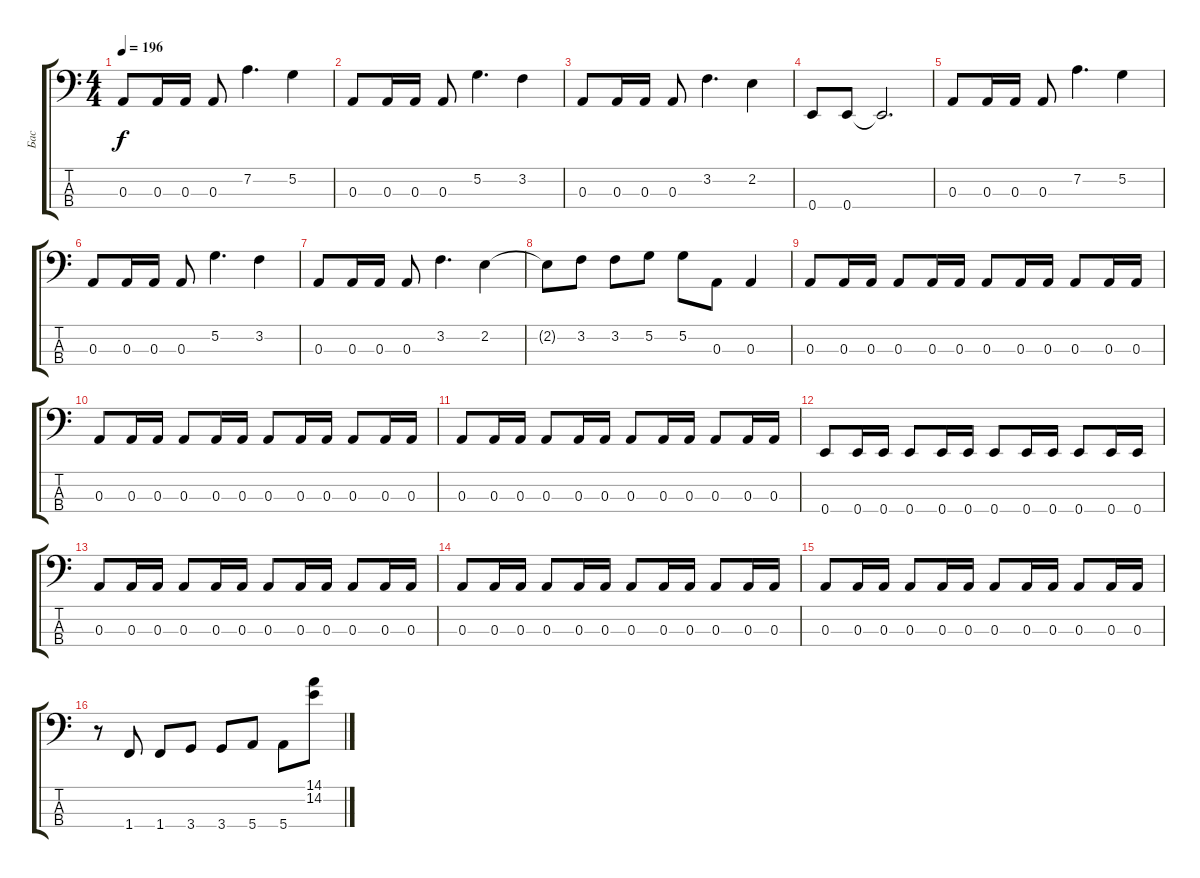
\track ("Бас" "Бас") {instrument electricbasspick}
\staff {score tabs}
\tuning (G2 D2 A1 E1) {hide}
\ts (4 4)
\tempo 196
\clef f4
\ks c
0.3.8{dy f instrument electricbasspick} 0.3.16 0.3.16 0.3.8 7.2.4{d} 5.2.4 |
0.3.8 0.3.16 0.3.16 0.3.8 5.2.4{d} 3.2.4 |
0.3.8 0.3.16 0.3.16 0.3.8 3.2.4{d} 2.2.4 |
0.4.8 0.4.8 0.4{t}.2{d} |
0.3.8 0.3.16 0.3.16 0.3.8 7.2.4{d} 5.2.4 |
0.3.8 0.3.16 0.3.16 0.3.8 5.2.4{d} 3.2.4 |
0.3.8 0.3.16 0.3.16 0.3.8 3.2.4{d} 2.2.4 |
2.2{t}.8 3.2.8 3.2.8 5.2.8 5.2.8 0.3.8 0.3.4 |
0.3.8 0.3.16 0.3.16 0.3.8 0.3.16 0.3.16 0.3.8 0.3.16 0.3.16 0.3.8 0.3.16 0.3.16 |
0.3.8 0.3.16 0.3.16 0.3.8 0.3.16 0.3.16 0.3.8 0.3.16 0.3.16 0.3.8 0.3.16 0.3.16 |
0.3.8 0.3.16 0.3.16 0.3.8 0.3.16 0.3.16 0.3.8 0.3.16 0.3.16 0.3.8 0.3.16 0.3.16 |
0.4.8 0.4.16 0.4.16 0.4.8 0.4.16 0.4.16 0.4.8 0.4.16 0.4.16 0.4.8 0.4.16 0.4.16 |
0.3.8 0.3.16 0.3.16 0.3.8 0.3.16 0.3.16 0.3.8 0.3.16 0.3.16 0.3.8 0.3.16 0.3.16 |
0.3.8 0.3.16 0.3.16 0.3.8 0.3.16 0.3.16 0.3.8 0.3.16 0.3.16 0.3.8 0.3.16 0.3.16 |
0.3.8 0.3.16 0.3.16 0.3.8 0.3.16 0.3.16 0.3.8 0.3.16 0.3.16 0.3.8 0.3.16 0.3.16 |
r.8 1.4.8 1.4.8 3.4.8 3.4.8 5.4.8 5.4.8 (14.1 14.2).8
